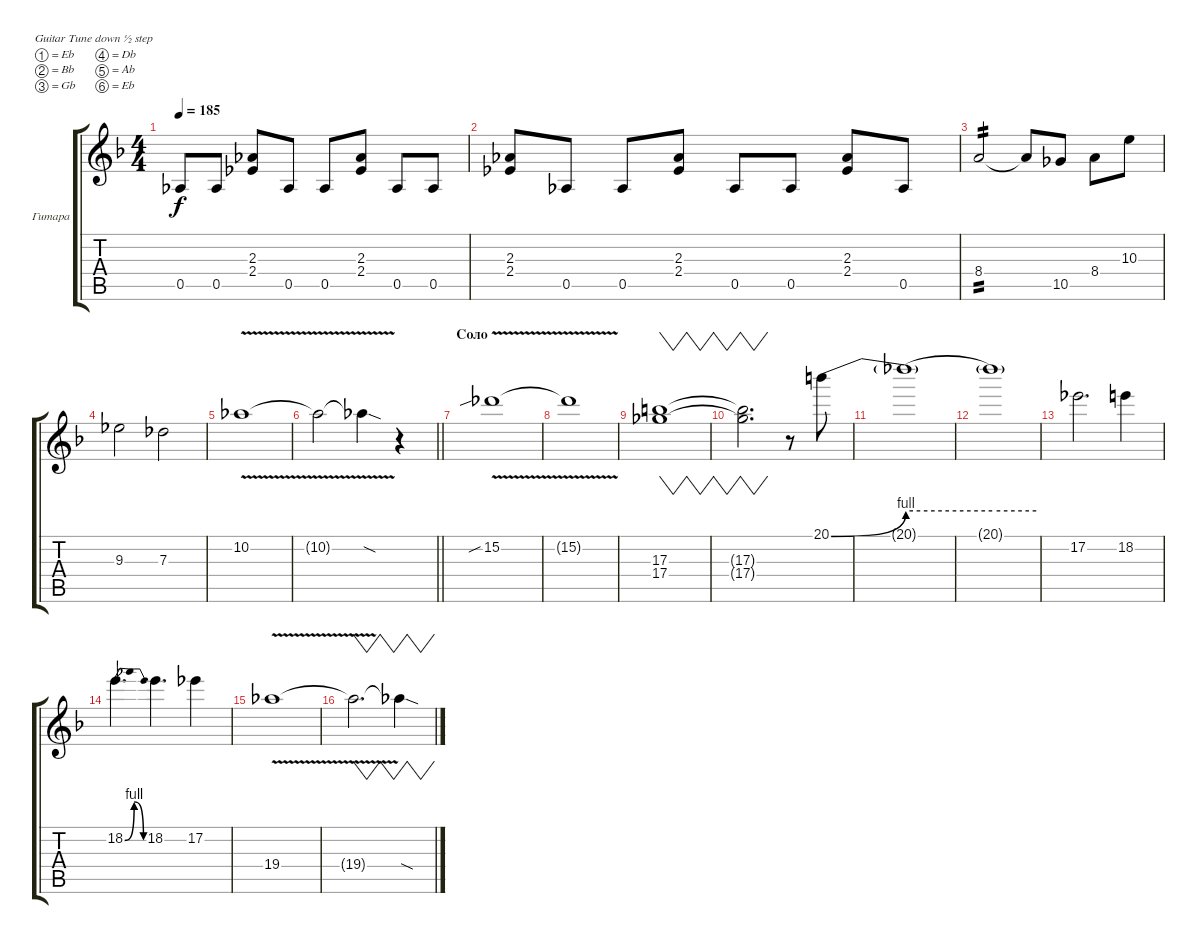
\bracketExtendMode groupsimilarinstruments
\firstSystemTrackNameOrientation horizontal
\otherSystemsTrackNameOrientation horizontal
\track ("Владимир Холстинин" "Гитара") {instrument distortionguitar}
\staff {score tabs}
\tuning (Eb4 Bb3 Gb3 Db3 Ab2 Eb2)
\ts (4 4)
\tempo 185
\clef g2
\ks dminor
0.5.8{dy f} 0.5.8 (2.3 2.4).8 0.5.8 0.5.8 (2.3 2.4).8 0.5.8 0.5.8 |
(2.3 2.4).8 0.5.8 0.5.8 (2.3 2.4).8 0.5.8 0.5.8 (2.3 2.4).8 0.5.8 |
8.4.2{tp 2} 8.4{t}.8 10.5.8 8.4.8 10.3.8 |
9.3.2 7.3.2 |
10.2{v}.1 |
\barLineRight lightlight
10.2{v t}.2 10.2{v sod t}.4 r.4 |
\section ("" "Соло")
15.2{v sib}.1 |
15.2{v t}.1 |
(17.3 17.4).1{vw} |
(17.3{t} 17.4{t}).2{vw d} r.8 20.1{be (bend 0 0 60 4)}.8 |
20.1{be (hold 0 4 60 4) t}.1 |
20.1{be (hold 0 4 60 4) t}.1 |
17.2.2{d} 18.2.4 |
18.2{be (bendrelease 0 0 30 4 30 4 60 0)}.4{d} 18.2.4{d} 17.2.4 |
19.4{v}.1 |
19.4{t}.2{vw d} 19.4{sod t}.4{vw}
